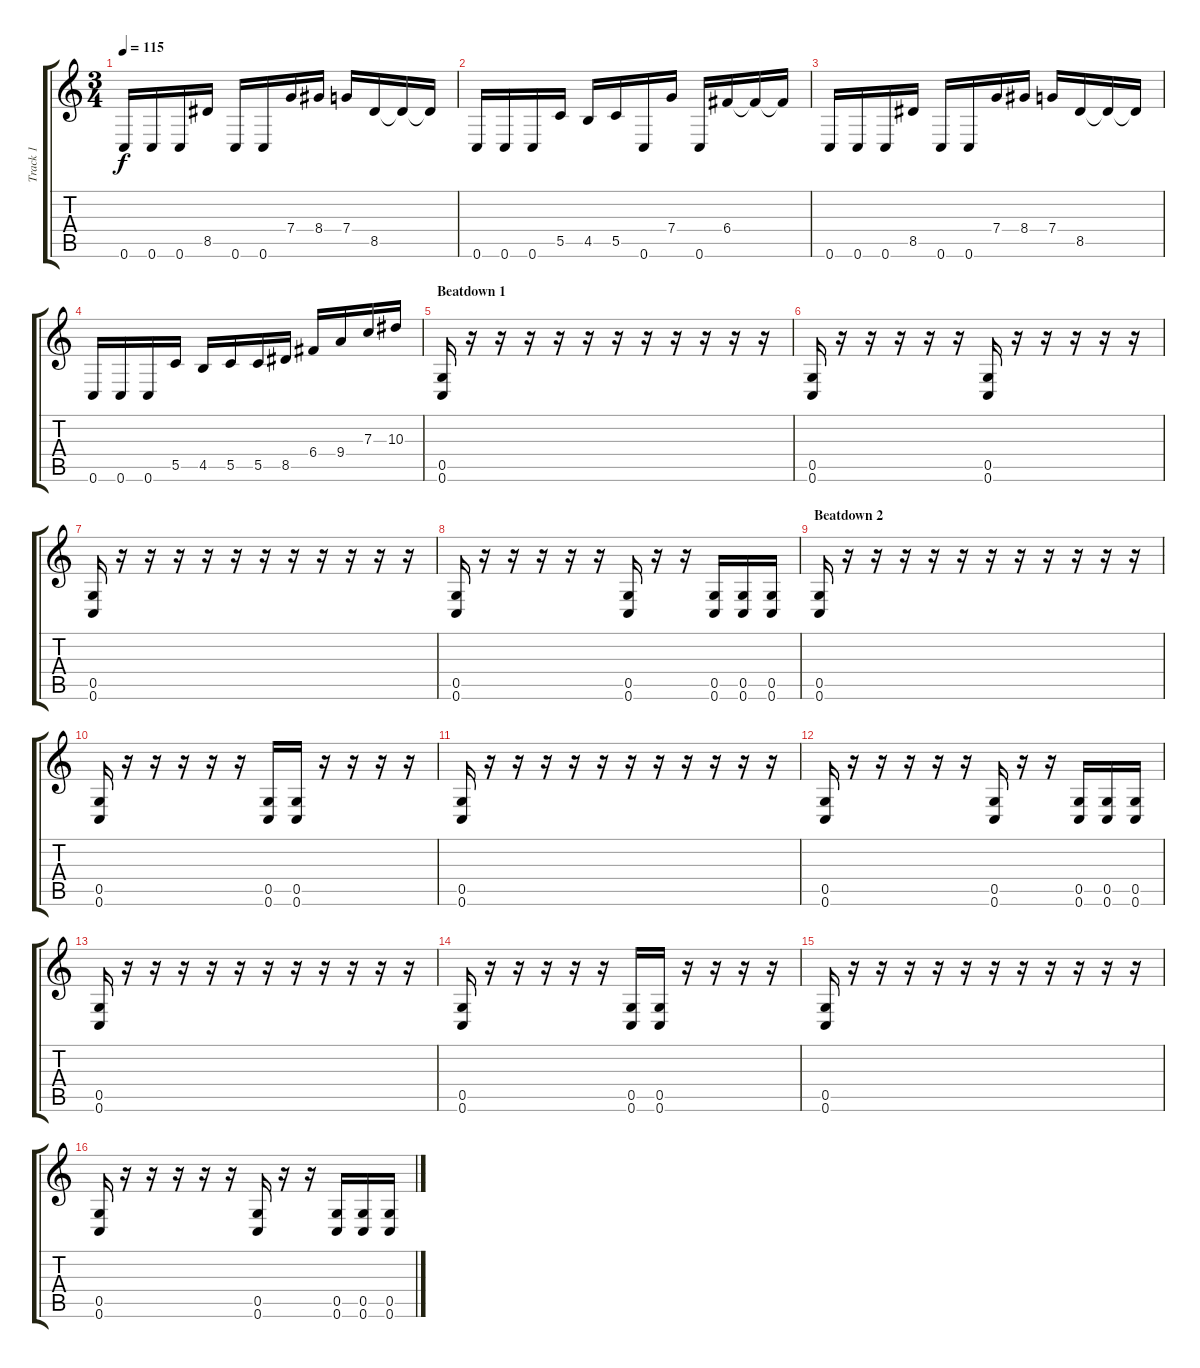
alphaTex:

\track ("Track 1" "Track 1") {instrument distortionguitar}
\staff {score tabs}
\tuning (D4 A3 F3 C3 G2 C2) {hide}
\ts (3 4)
\tempo 115
\clef g2
\ks c
0.6.16{dy f} 0.6.16 0.6.16 8.5.16 0.6.16 0.6.16 7.4.16 8.4.16 7.4.16 8.5.16 8.5{t}.16 8.5{t}.16 |
0.6.16 0.6.16 0.6.16 5.5.16 4.5.16 5.5.16 0.6.16 7.4.16 0.6.16 6.4.16 6.4{t}.16 6.4{t}.16 |
0.6.16 0.6.16 0.6.16 8.5.16 0.6.16 0.6.16 7.4.16 8.4.16 7.4.16 8.5.16 8.5{t}.16 8.5{t}.16 |
0.6.16 0.6.16 0.6.16 5.5.16 4.5.16 5.5.16 5.5.16 8.5.16 6.4.16 9.4.16 7.3.16 10.3.16 |
\section ("" "Beatdown 1")
(0.5 0.6).16 r.16 r.16 r.16 r.16 r.16 r.16 r.16 r.16 r.16 r.16 r.16 |
(0.5 0.6).16 r.16 r.16 r.16 r.16 r.16 (0.5 0.6).16 r.16 r.16 r.16 r.16 r.16 |
(0.5 0.6).16 r.16 r.16 r.16 r.16 r.16 r.16 r.16 r.16 r.16 r.16 r.16 |
(0.5 0.6).16 r.16 r.16 r.16 r.16 r.16 (0.5 0.6).16 r.16 r.16 (0.5 0.6).16 (0.5 0.6).16 (0.5 0.6).16 |
\section ("" "Beatdown 2")
(0.5 0.6).16 r.16 r.16 r.16 r.16 r.16 r.16 r.16 r.16 r.16 r.16 r.16 |
(0.5 0.6).16 r.16 r.16 r.16 r.16 r.16 (0.5 0.6).16 (0.5 0.6).16 r.16 r.16 r.16 r.16 |
(0.5 0.6).16 r.16 r.16 r.16 r.16 r.16 r.16 r.16 r.16 r.16 r.16 r.16 |
(0.5 0.6).16 r.16 r.16 r.16 r.16 r.16 (0.5 0.6).16 r.16 r.16 (0.5 0.6).16 (0.5 0.6).16 (0.5 0.6).16 |
(0.5 0.6).16 r.16 r.16 r.16 r.16 r.16 r.16 r.16 r.16 r.16 r.16 r.16 |
(0.5 0.6).16 r.16 r.16 r.16 r.16 r.16 (0.5 0.6).16 (0.5 0.6).16 r.16 r.16 r.16 r.16 |
(0.5 0.6).16 r.16 r.16 r.16 r.16 r.16 r.16 r.16 r.16 r.16 r.16 r.16 |
(0.5 0.6).16 r.16 r.16 r.16 r.16 r.16 (0.5 0.6).16 r.16 r.16 (0.5 0.6).16 (0.5 0.6).16 (0.5 0.6).16
